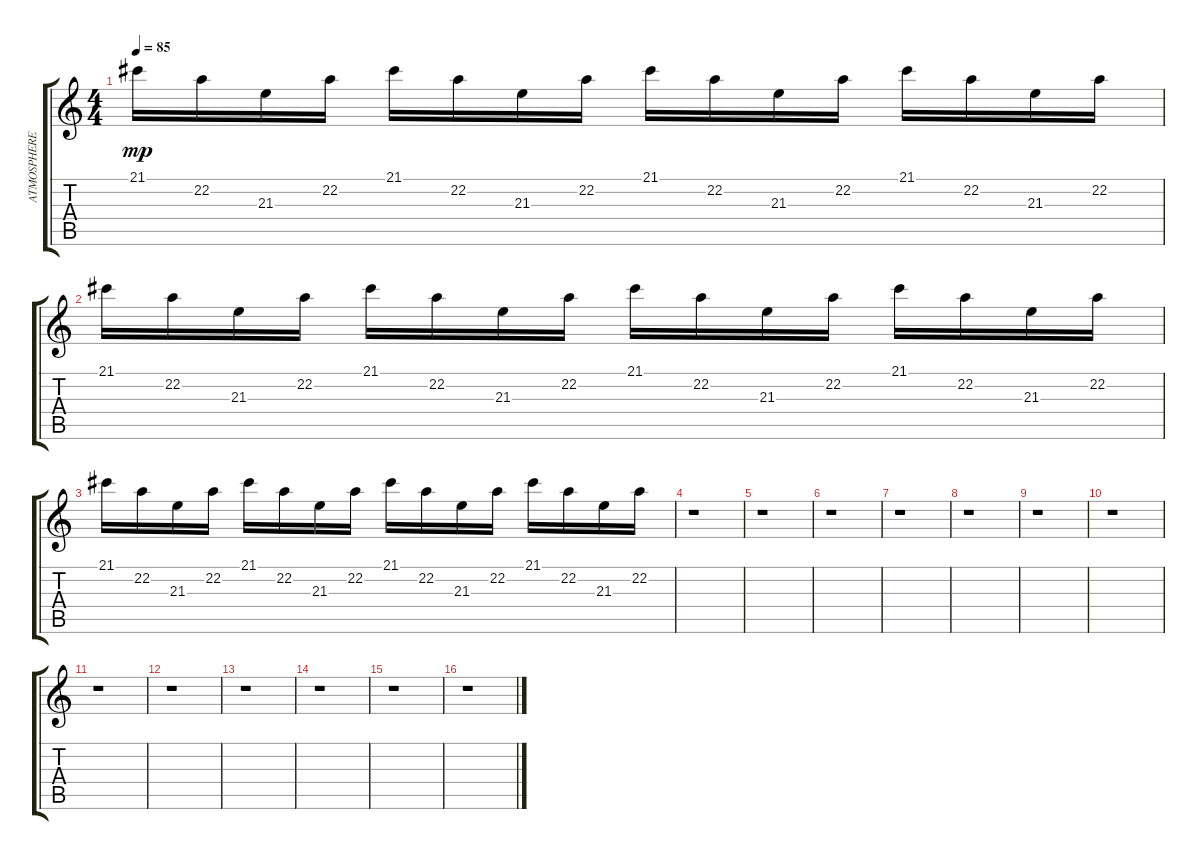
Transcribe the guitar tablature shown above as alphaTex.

\track ("ATMOSPHERE" "ATMOSPHERE") {instrument fx4atmosphere}
\staff {score tabs}
\tuning (E4 B3 G3 D3 A2 E2) {hide}
\ts (4 4)
\tempo 85
\clef g2
\ks c
21.1.16{dy mp} 22.2.16 21.3.16 22.2.16 21.1.16 22.2.16 21.3.16 22.2.16 21.1.16 22.2.16 21.3.16 22.2.16 21.1.16 22.2.16 21.3.16 22.2.16 |
21.1.16 22.2.16 21.3.16 22.2.16 21.1.16 22.2.16 21.3.16 22.2.16 21.1.16 22.2.16 21.3.16 22.2.16 21.1.16 22.2.16 21.3.16 22.2.16 |
21.1.16 22.2.16 21.3.16 22.2.16 21.1.16 22.2.16 21.3.16 22.2.16 21.1.16 22.2.16 21.3.16 22.2.16 21.1.16 22.2.16 21.3.16 22.2.16 |
r.1 |
r.1 |
r.1 |
r.1 |
r.1 |
r.1 |
r.1 |
r.1 |
r.1 |
r.1 |
r.1 |
r.1 |
r.1
